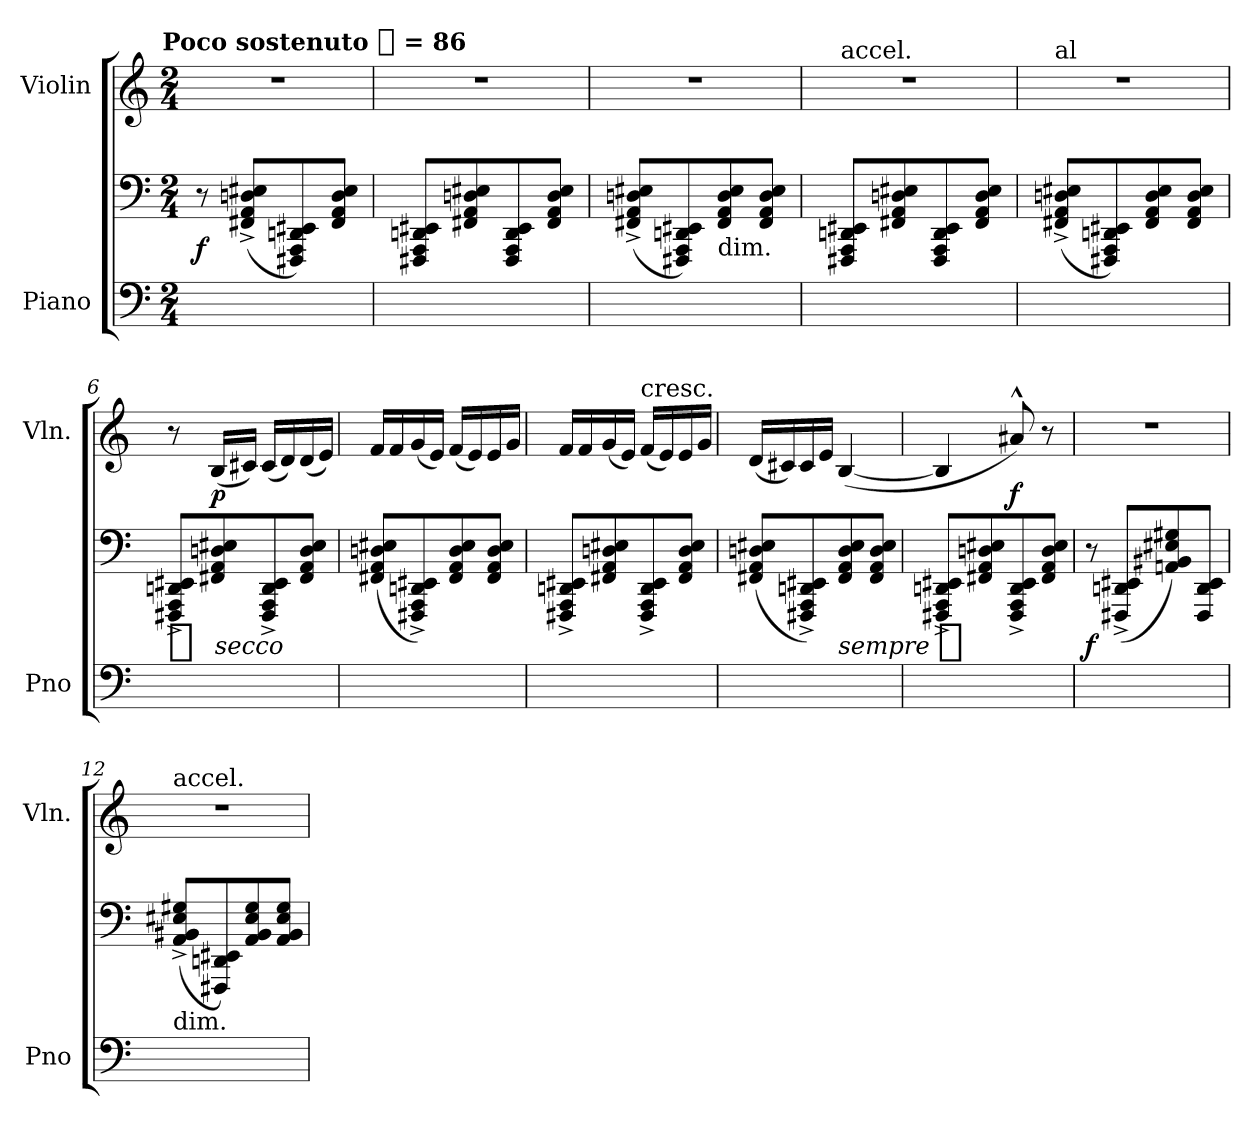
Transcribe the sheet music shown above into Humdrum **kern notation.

**kern	**kern	**dynam	**kern	**dynam
*part2	*part2	*part2	*part1	*part1
*staff3	*staff2	*staff2/3	*staff1	*staff1
*I"Piano	*	*	*I"Violin	*
*I'Pno	*	*	*I'Vln.	*
*clefF4	*clefF4	*	*clefG2	*
*k[]	*k[]	*	*k[]	*
*C:	*C:	*	*C:	*
!!LO:TX:omd:t=Poco sostenuto [quarter] = 86
*M2/4	*M2/4	*	*M2/4	*
*MM86	*MM86	*	*MM86	*
=1	=1	=1	=1	=1
2ryy	8r	f	2r	.
.	(8FF#X^< 8AA^< 8Dn^< 8E#X^<L	.	.	.
.	8FFF#X/ 8AAA/ 8DDn/ 8EE#X/)	.	.	.
.	8FF# 8AA 8D 8E#J	.	.	.
=2	=2	=2	=2	=2
2ryy	8FFF#X/ 8AAA/ 8DDn/ 8EE#X/L	.	2r	.
.	8FF#X 8AA 8Dn 8E#X	.	.	.
.	8FFF#/ 8AAA/ 8DD/ 8EE#/	.	.	.
.	8FF# 8AA 8D 8E#J	.	.	.
=3	=3	=3	=3	=3
2ryy	(8FF#X^< 8AA^< 8Dn^< 8E#X^<L	.	2r	.
.	8FFF#X/ 8AAA/ 8DDn/ 8EE#X/)	.	.	.
!	!LO:TX:c:t=dim.	!	!	!
.	8FF# 8AA 8D 8E#	.	.	.
.	8FF# 8AA 8D 8E#J	.	.	.
=4	=4	=4	=4	=4
!	!	!	!LO:TX:a:t=accel.	!
2ryy	8FFF#X/ 8AAA/ 8DDn/ 8EE#X/L	.	2r	.
.	8FF#X 8AA 8Dn 8E#X	.	.	.
.	8FFF#/ 8AAA/ 8DD/ 8EE#/	.	.	.
.	8FF# 8AA 8D 8E#J	.	.	.
=5	=5	=5	=5	=5
!	!	!	!LO:TX:a:t=al	!
2ryy	(8FF#X^< 8AA^< 8Dn^< 8E#X^<L	.	2r	.
.	8FFF#X/ 8AAA/ 8DDn/ 8EE#X/)	.	.	.
.	8FF# 8AA 8D 8E#	.	.	.
.	8FF# 8AA 8D 8E#J	.	.	.
=6	=6	=6	=6	=6
!	!	!LO:DY:t=%s secco	!	!
2ryy	8FFF#X^</ 8AAA^</ 8DDn^</ 8EE#X^</L	p	8r	.
.	8FF#X 8AA 8Dn 8E#X	.	(16BLL	p
.	.	.	16c#XJJ)	.
.	8FFF#^</ 8AAA^</ 8DD^</ 8EE#^</	.	(16c#LL	.
.	.	.	16d)	.
.	8FF# 8AA 8D 8E#J	.	(16d	.
.	.	.	16eJJ)	.
=7	=7	=7	=7	=7
*	*	*	*MM144	*
2ryy	(8FF#X 8AA 8Dn 8E#XL	.	16fLL	.
.	.	.	16f	.
.	8FFF#X^</ 8AAA^</ 8DDn^</ 8EE#X^</)	.	(16g	.
.	.	.	16eJJ)	.
.	8FF# 8AA 8D 8E#	.	(16fLL	.
.	.	.	16e)	.
.	8FF# 8AA 8D 8E#J	.	16e	.
.	.	.	16gJJ	.
=8	=8	=8	=8	=8
2ryy	8FFF#X^</ 8AAA^</ 8DDn^</ 8EE#X^</L	.	16fLL	.
.	.	.	16f	.
.	8FF#X 8AA 8Dn 8E#X	.	(16g	.
.	.	.	16eJJ)	.
!	!	!	!LO:TX:t=cresc.	!
.	8FFF#^</ 8AAA^</ 8DD^</ 8EE#^</	.	(16fLL	.
.	.	.	16e)	.
.	8FF# 8AA 8D 8E#J	.	16e	.
.	.	.	16gJJ	.
=9	=9	=9	=9	=9
2ryy	(8FF#X 8AA 8Dn 8E#XL	.	(16dLL	.
.	.	.	16c#X)	.
.	8FFF#X^</ 8AAA^</ 8DDn^</ 8EE#X^</)	.	16c#	.
.	.	.	16eJJ	.
!	!	!LO:DY:t=sempre %s	!	!
.	8FF# 8AA 8D 8E#	p	([4B	.
.	8FF# 8AA 8D 8E#J	.	.	.
=10	=10	=10	=10	=10
2ryy	8FFF#X^</ 8AAA^</ 8DDn^</ 8EE#X^</L	.	4B]	.
.	8FF#X 8AA 8Dn 8E#X	.	.	.
.	8FFF#^</ 8AAA^</ 8DD^</ 8EE#^</	.	8a#X^^)	f
.	8FF# 8AA 8D 8E#J	.	8r	.
=11	=11	=11	=11	=11
*	*	*	*MM86	*
2ryy	8r	f	2r	.
.	(8FFF#X^</ 8DDn^</ 8EE#X^</L	.	.	.
.	8AAn 8BB#X 8E#X 8G#X)	.	.	.
.	8FFF#/ 8DD/ 8EE#/J	.	.	.
=12	=12	=12	=12	=12
!	!	!	!LO:TX:a:t=accel.	!
!	!LO:TX:c:t=dim.	!	!	!
2ryy	(8AA^> 8BB#X^> 8E#X^> 8G#X^>L	.	2r	.
.	8FFF#X/ 8DDn/ 8EE#X/)	.	.	.
.	8AA 8BB# 8E# 8G#	.	.	.
.	8AA 8BB# 8E# 8G#J	.	.	.
=	=	=	=	=
*-	*-	*-	*-	*-
